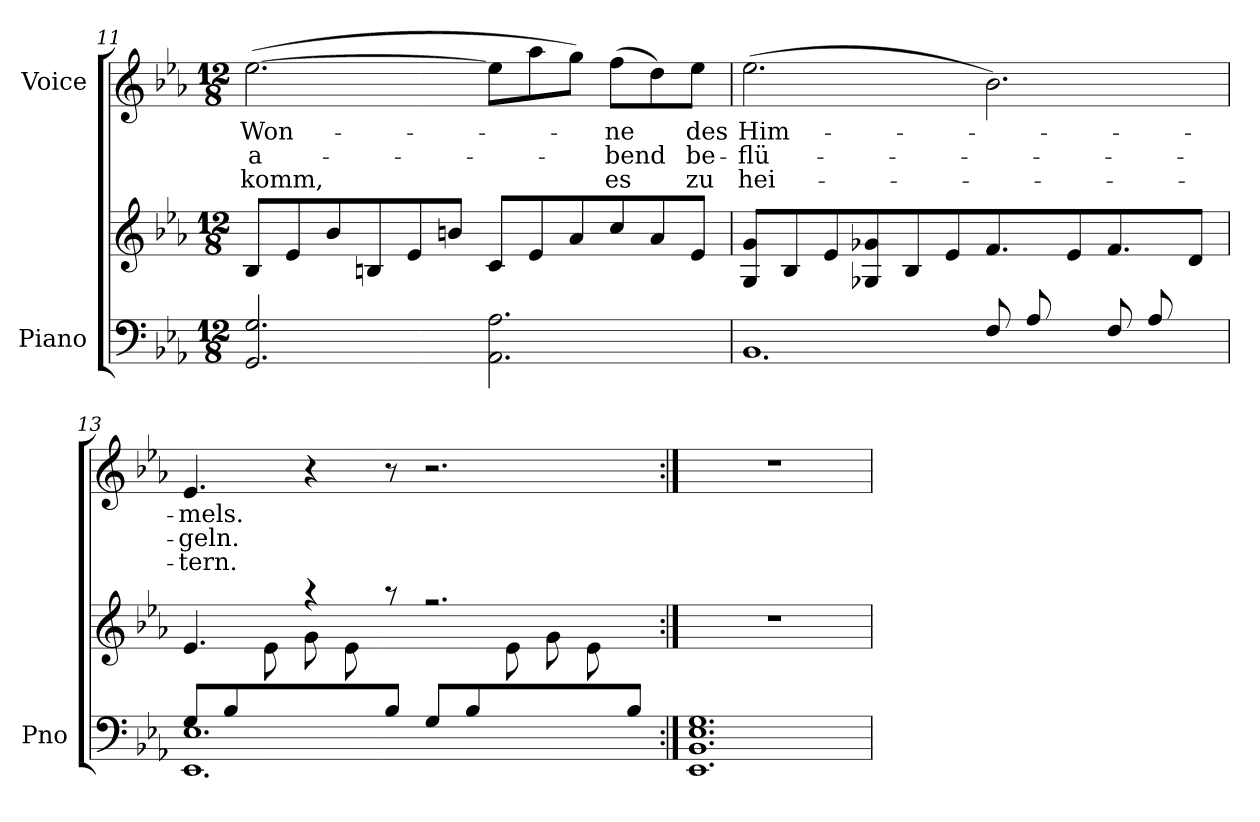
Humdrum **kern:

**kern	**kern	**kern	**text	**text	**text
*part2	*part2	*part1	*part1	*part1	*part1
*staff3	*staff2	*staff1	*staff1	*staff1	*staff1
*I"Piano	*	*I"Voice	*	*	*
*I'Pno	*	*	*	*	*
*clefF4	*clefG2	*clefG2	*	*	*
*k[b-e-a-]	*k[b-e-a-]	*k[b-e-a-]	*	*	*
*M12/8	*M12/8	*M12/8	*	*	*
=11	=11	=11	=11	=11	=11
!	!	!	!LO:LY:b	!LO:LY:b	!LO:LY:b
2.GG/ 2.G/	8B-/L	(>[2.ee-\	Won-	-a-	komm,
.	8e-/	.	.	.	.
.	8b-/	.	.	.	.
.	8Bn/	.	.	.	.
.	8e-/	.	.	.	.
.	8bn/J	.	.	.	.
2.AA-\ 2.A-\	8c/L	8ee-\L]	.	.	.
.	8e-/	8aa-\	.	.	.
.	8a-/	8gg\J)	.	.	.
!	!	!	!LO:LY:b	!LO:LY:b	!LO:LY:b
.	8cc/	(>8ff\L	-ne	-bend	es
.	8a-/	8dd\)	.	.	.
!	!	!	!LO:LY:b	!LO:LY:b	!LO:LY:b
.	8e-/J	8ee-\J	des	be-	zu
=12	=12	=12	=12	=12	=12
*^	*^	*	*	*	*
!	!	!	!	!	!LO:LY:b	!LO:LY:b	!LO:LY:b
2.ryy	1.BB-	8G/ 8g/L	2.raayy	(>2.ee-\	Him-	-flü-	hei-
.	.	8B-/	.	.	.	.	.
.	.	8e-/	.	.	.	.	.
.	.	8G-X/ 8g-X/	.	.	.	.	.
.	.	8B-/	.	.	.	.	.
.	.	8e-/J	.	.	.	.	.
8F/L	.	4ryy	4.f/	2.b-\)	.	.	.
8A-/	.	.	.	.	.	.	.
8ryy	.	8e-\	.	.	.	.	.
8F/	.	4ryy	4.f/	.	.	.	.
8A-/	.	.	.	.	.	.	.
8ryy	.	8d\J	.	.	.	.	.
=13	=13	=13	=13	=13	=13	=13	=13
!	!	!	!	!	!LO:LY:b	!LO:LY:b	!LO:LY:b
8G/L	1.EE- 1.E-	4ryy	4.e-/	4.e-/	-mels.	-geln.	-tern.
8B-/	.	.	.	.	.	.	.
4.ryy	.	8e-\	.	.	.	.	.
.	.	8g\	4raa	4r	.	.	.
.	.	8e-\	.	.	.	.	.
8B-/J	.	4.ryy	8raa	8r	.	.	.
8G/L	.	.	2.rff	2.r	.	.	.
8B-/	.	.	.	.	.	.	.
4.ryy	.	8e-\	.	.	.	.	.
.	.	8g\	.	.	.	.	.
.	.	8e-\	.	.	.	.	.
8B-/J	.	8ryy	.	.	.	.	.
*v	*v	*	*	*	*	*	*
*	*v	*v	*	*	*	*
!!LO:LB:g=z
=14:|!	=14:|!	=14:|!	=14:|!	=14:|!	=14:|!
1.EE- 1.BB- 1.E- 1.G	1.r	1.r	.	.	.
=	=	=	=	=	=
*-	*-	*-	*-	*-	*-
